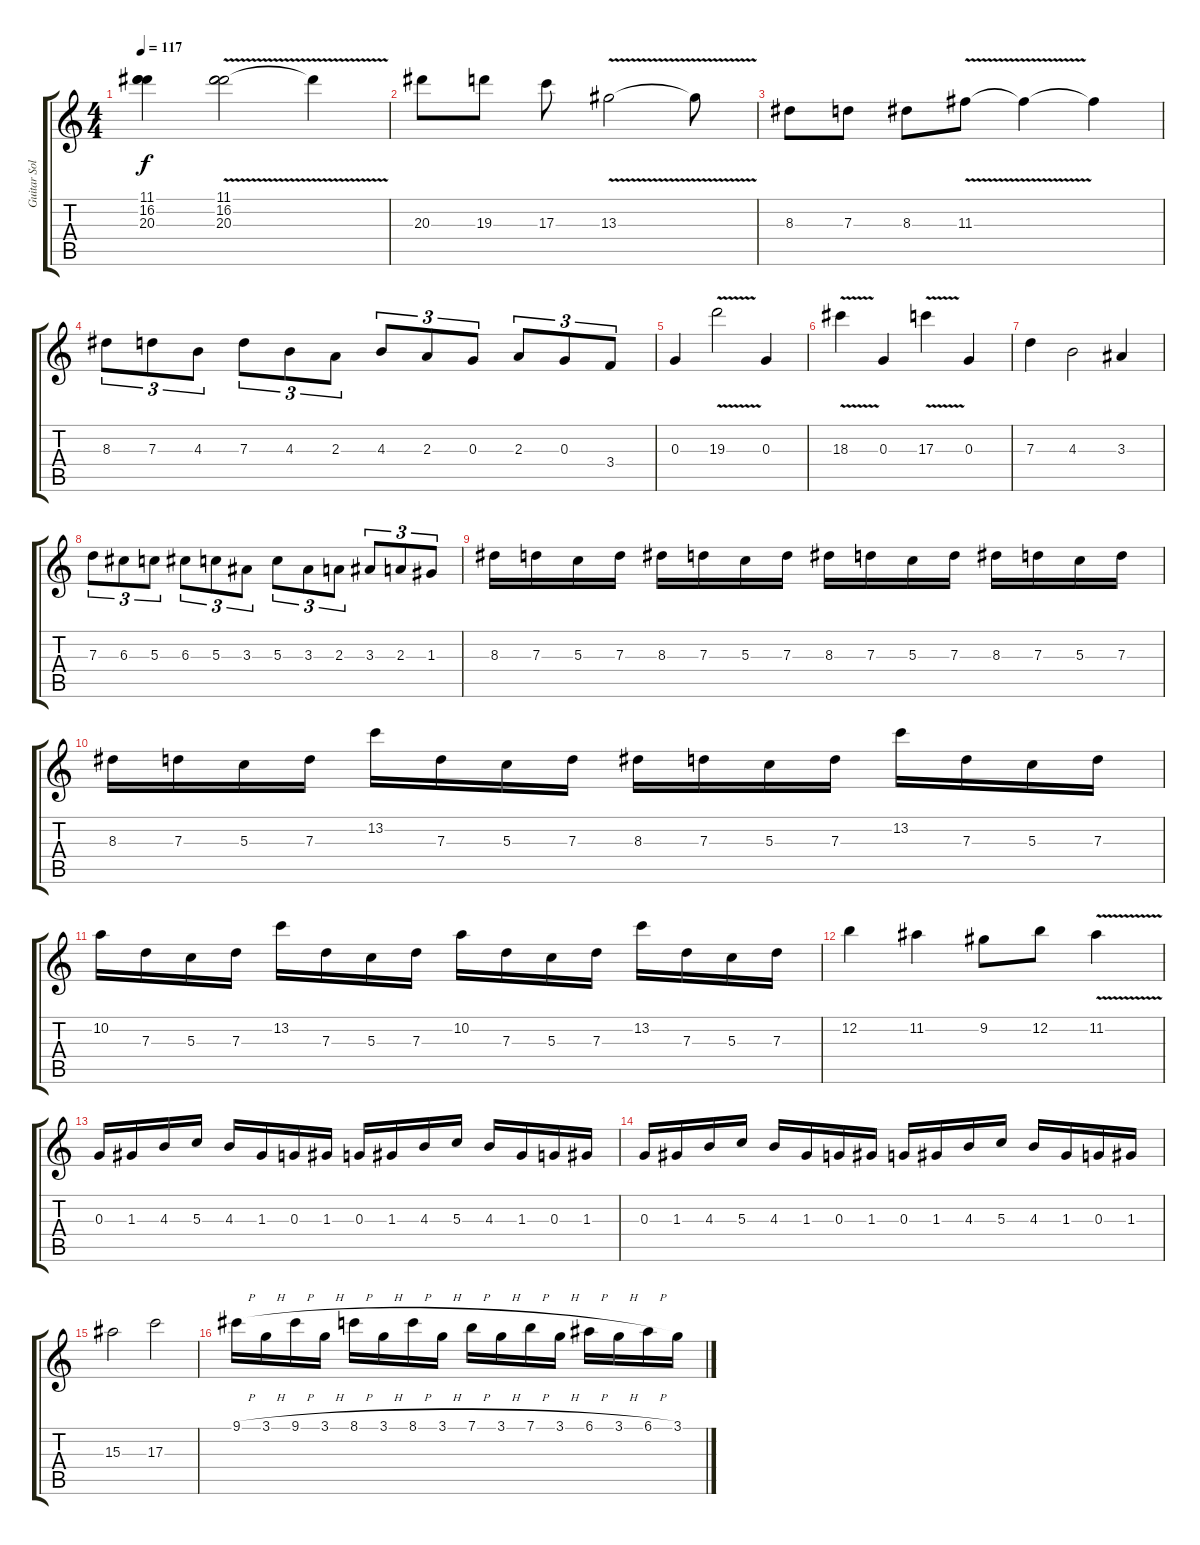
\track ("Guitar Solo" "Guitar Sol") {instrument distortionguitar}
\staff {score tabs}
\tuning (E4 B3 G3 D3 A2 D2) {hide}
\ts (4 4)
\tempo 117
\clef g2
\ks c
(11.1 16.2 20.3).4{dy f volume 16} (11.1 16.2 20.3{v}).2 20.3{t}.4 |
20.3.8 19.3.8 17.3.8 13.3{v}.2 13.3{t}.8 |
8.3.8 7.3.8 8.3.8 11.3{v}.8 11.3{t}.4 11.3{t}.4 |
8.3.8{tu (3 2)} 7.3.8{tu (3 2)} 4.3.8{tu (3 2)} 7.3.8{tu (3 2)} 4.3.8{tu (3 2)} 2.3.8{tu (3 2)} 4.3.8{tu (3 2)} 2.3.8{tu (3 2)} 0.3.8{tu (3 2)} 2.3.8{tu (3 2)} 0.3.8{tu (3 2)} 3.4.8{tu (3 2)} |
0.3.4 19.3{v}.2 0.3.4 |
18.3{v}.4 0.3.4 17.3{v}.4 0.3.4 |
7.3.4 4.3.2 3.3.4 |
7.3.8{tu (3 2)} 6.3.8{tu (3 2)} 5.3.8{tu (3 2)} 6.3.8{tu (3 2)} 5.3.8{tu (3 2)} 3.3.8{tu (3 2)} 5.3.8{tu (3 2)} 3.3.8{tu (3 2)} 2.3.8{tu (3 2)} 3.3.8{tu (3 2)} 2.3.8{tu (3 2)} 1.3.8{tu (3 2)} |
8.3.16 7.3.16 5.3.16 7.3.16 8.3.16 7.3.16 5.3.16 7.3.16 8.3.16 7.3.16 5.3.16 7.3.16 8.3.16 7.3.16 5.3.16 7.3.16 |
8.3.16 7.3.16 5.3.16 7.3.16 13.2.16 7.3.16 5.3.16 7.3.16 8.3.16 7.3.16 5.3.16 7.3.16 13.2.16 7.3.16 5.3.16 7.3.16 |
10.2.16 7.3.16 5.3.16 7.3.16 13.2.16 7.3.16 5.3.16 7.3.16 10.2.16 7.3.16 5.3.16 7.3.16 13.2.16 7.3.16 5.3.16 7.3.16 |
12.2.4 11.2.4 9.2.8 12.2.8 11.2{v}.4 |
0.3.16 1.3.16 4.3.16 5.3.16 4.3.16 1.3.16 0.3.16 1.3.16 0.3.16 1.3.16 4.3.16 5.3.16 4.3.16 1.3.16 0.3.16 1.3.16 |
0.3.16 1.3.16 4.3.16 5.3.16 4.3.16 1.3.16 0.3.16 1.3.16 0.3.16 1.3.16 4.3.16 5.3.16 4.3.16 1.3.16 0.3.16 1.3.16 |
15.3.2 17.3.2 |
9.1{h}.16 3.1{h}.16 9.1{h}.16 3.1{h}.16 8.1{h}.16 3.1{h}.16 8.1{h}.16 3.1{h}.16 7.1{h}.16 3.1{h}.16 7.1{h}.16 3.1{h}.16 6.1{h}.16 3.1{h}.16 6.1{h}.16 3.1.16
